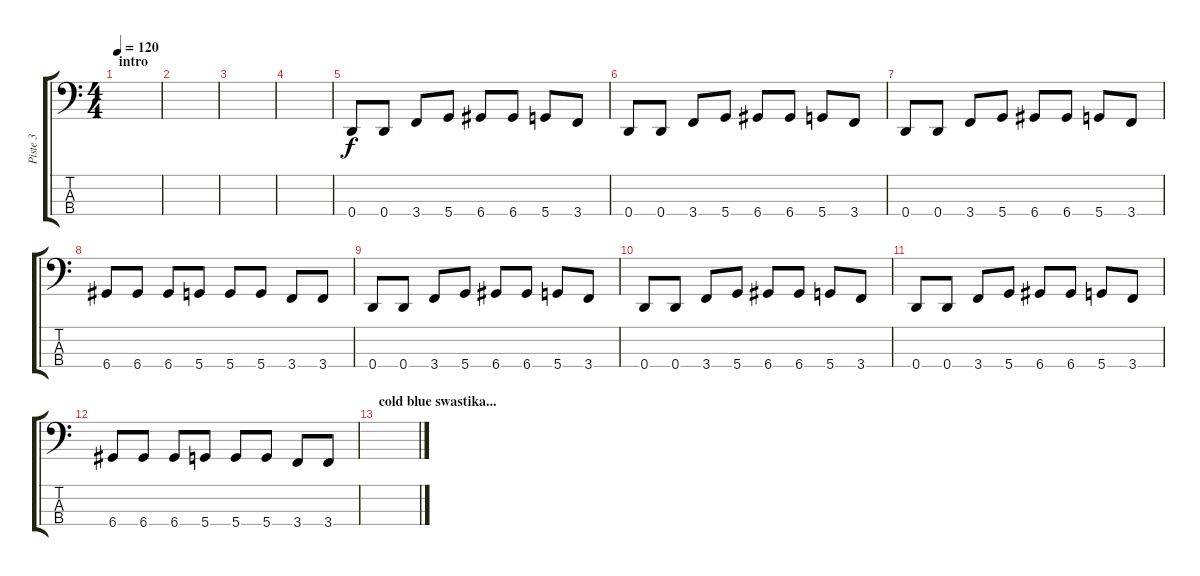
\track ("Piste 3" "Piste 3") {instrument electricbasspick}
\staff {score tabs}
\tuning (G2 D2 A1 D1) {hide}
\ts (4 4)
\section ("" "intro")
\tempo 120
\clef f4
\ks c
|
|
|
|
0.4.8 0.4.8 3.4.8 5.4.8 6.4.8 6.4.8 5.4.8 3.4.8 |
0.4.8 0.4.8 3.4.8 5.4.8 6.4.8 6.4.8 5.4.8 3.4.8 |
0.4.8 0.4.8 3.4.8 5.4.8 6.4.8 6.4.8 5.4.8 3.4.8 |
6.4.8 6.4.8 6.4.8 5.4.8 5.4.8 5.4.8 3.4.8 3.4.8 |
0.4.8 0.4.8 3.4.8 5.4.8 6.4.8 6.4.8 5.4.8 3.4.8 |
0.4.8 0.4.8 3.4.8 5.4.8 6.4.8 6.4.8 5.4.8 3.4.8 |
0.4.8 0.4.8 3.4.8 5.4.8 6.4.8 6.4.8 5.4.8 3.4.8 |
6.4.8 6.4.8 6.4.8 5.4.8 5.4.8 5.4.8 3.4.8 3.4.8 |
\section ("" "cold blue swastika...")
